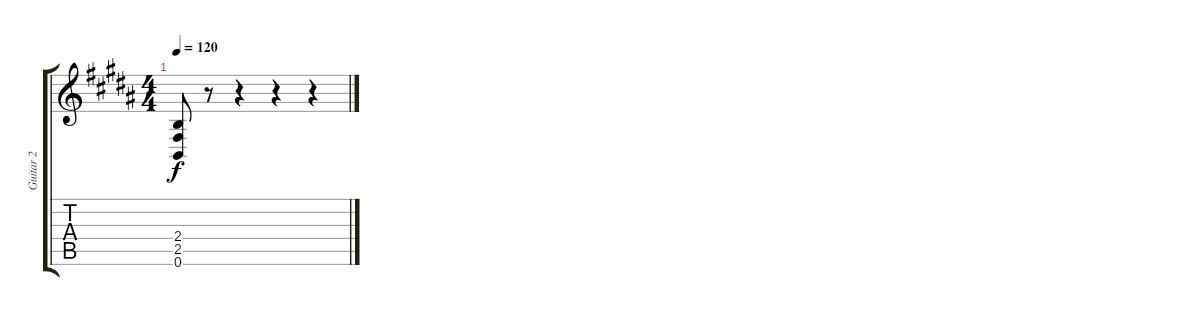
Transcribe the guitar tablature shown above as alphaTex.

\track ("Guitar 2" "Guitar 2") {instrument distortionguitar}
\staff {score tabs}
\tuning (B3 Gb3 D3 A2 E2 B1) {hide}
\ts (4 4)
\tempo 120
\clef g2
\ks b
(2.4 2.5 0.6).8{dy f} r.8 r.4 r.4 r.4
